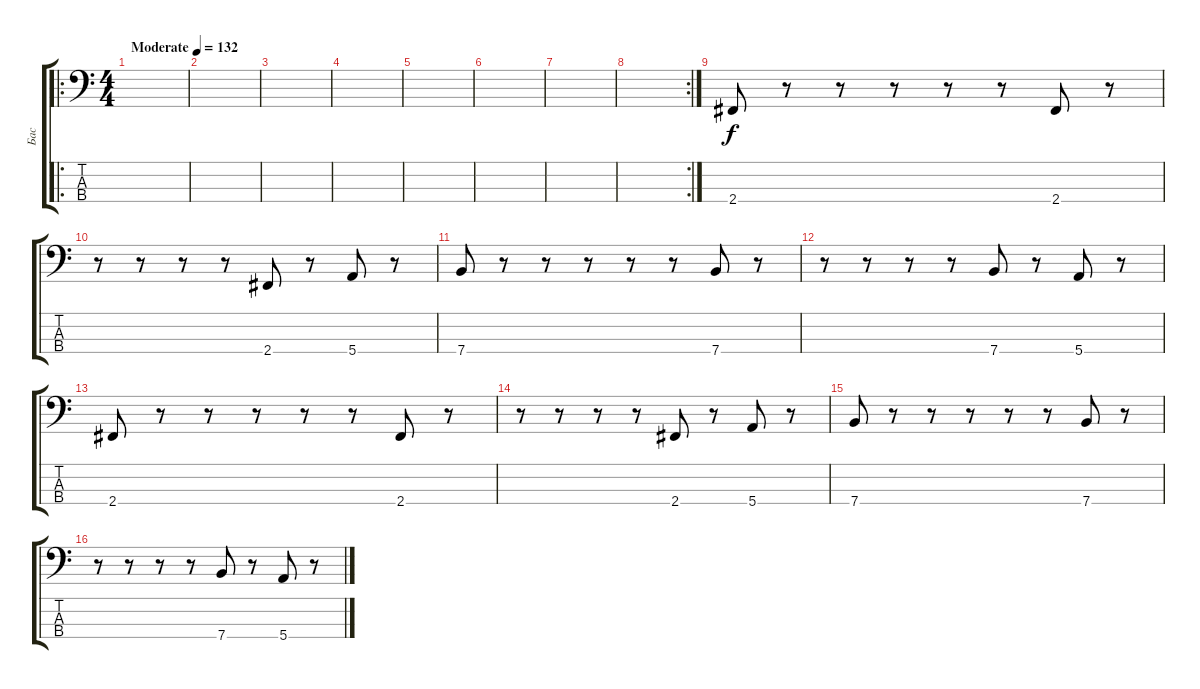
\track ("Бас" "Бас") {instrument electricbassfinger}
\staff {score tabs}
\tuning (G2 D2 A1 E1) {hide}
\ro
\ts (4 4)
\tempo (132 "Moderate")
\clef f4
\ks c
|
|
|
|
|
|
|
\rc 2
|
2.4.8 r.8 r.8 r.8 r.8 r.8 2.4.8 r.8 |
r.8 r.8 r.8 r.8 2.4.8 r.8 5.4.8 r.8 |
7.4.8 r.8 r.8 r.8 r.8 r.8 7.4.8 r.8 |
r.8 r.8 r.8 r.8 7.4.8 r.8 5.4.8 r.8 |
2.4.8 r.8 r.8 r.8 r.8 r.8 2.4.8 r.8 |
r.8 r.8 r.8 r.8 2.4.8 r.8 5.4.8 r.8 |
7.4.8 r.8 r.8 r.8 r.8 r.8 7.4.8 r.8 |
r.8 r.8 r.8 r.8 7.4.8 r.8 5.4.8 r.8
